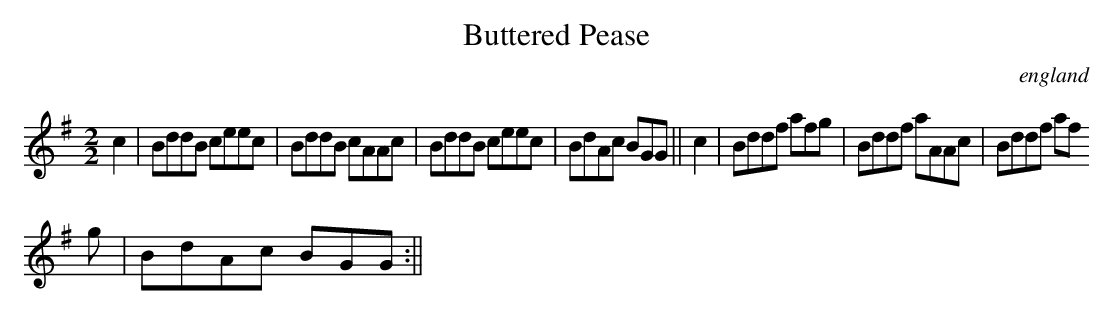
X:1
T:Buttered Pease
O:england
M:2/2
L:1/8
K:G major
c2|BddB ceec|BddB cAAc|BddB ceec|BdAc BGG||c2|Bddf afg|Bddf aAAc|Bddf af
g|BdAc BGG:||
